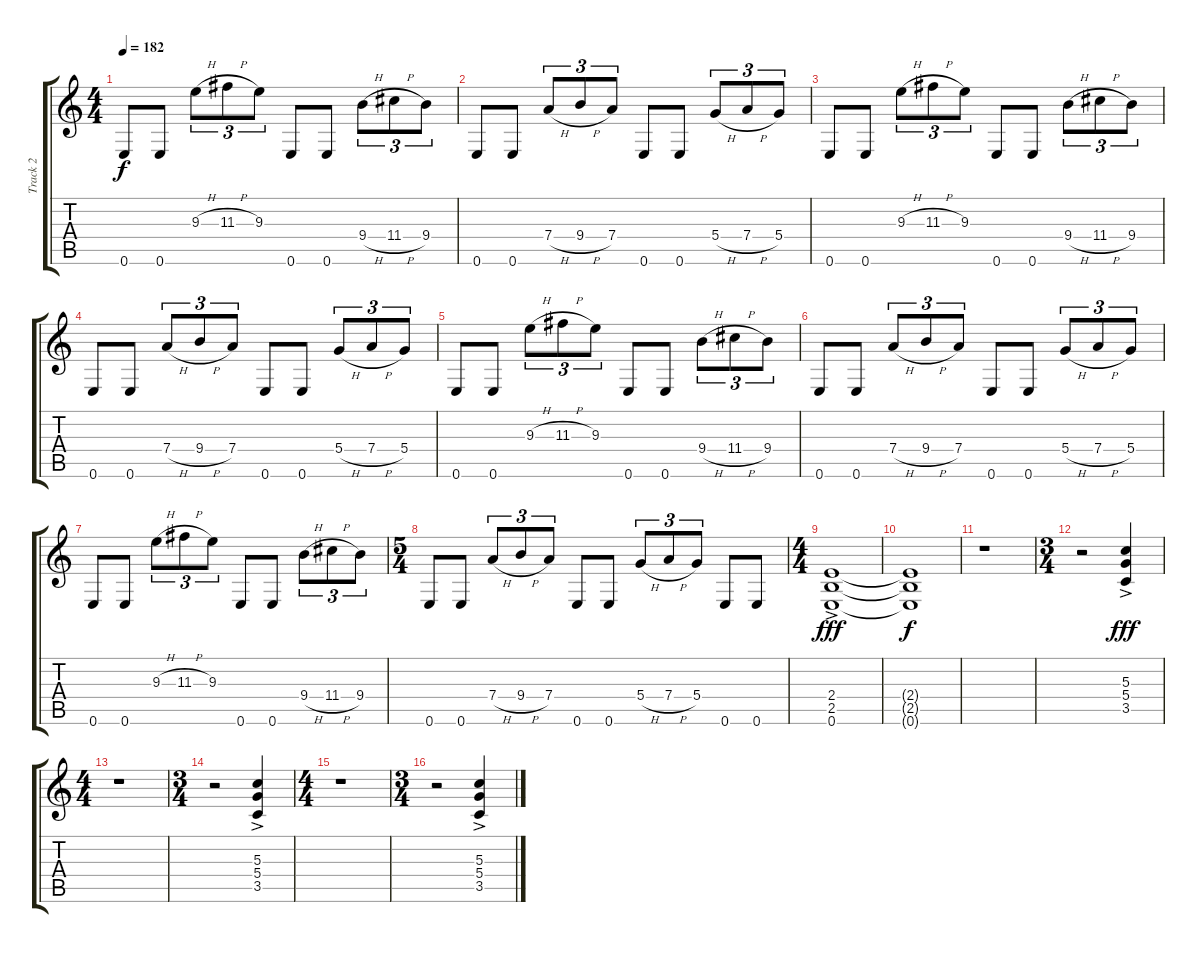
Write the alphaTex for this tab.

\track ("Track 2" "Track 2") {instrument distortionguitar}
\staff {score tabs}
\tuning (E4 B3 G3 D3 A2 E2) {hide}
\ts (4 4)
\tempo 182
\clef g2
\ks c
0.6.8{dy f} 0.6.8 9.3{h}.8{tu (3 2)} 11.3{h}.8{tu (3 2)} 9.3.8{tu (3 2)} 0.6.8 0.6.8 9.4{h}.8{tu (3 2)} 11.4{h}.8{tu (3 2)} 9.4.8{tu (3 2)} |
0.6.8 0.6.8 7.4{h}.8{tu (3 2)} 9.4{h}.8{tu (3 2)} 7.4.8{tu (3 2)} 0.6.8 0.6.8 5.4{h}.8{tu (3 2)} 7.4{h}.8{tu (3 2)} 5.4.8{tu (3 2)} |
0.6.8 0.6.8 9.3{h}.8{tu (3 2)} 11.3{h}.8{tu (3 2)} 9.3.8{tu (3 2)} 0.6.8 0.6.8 9.4{h}.8{tu (3 2)} 11.4{h}.8{tu (3 2)} 9.4.8{tu (3 2)} |
0.6.8 0.6.8 7.4{h}.8{tu (3 2)} 9.4{h}.8{tu (3 2)} 7.4.8{tu (3 2)} 0.6.8 0.6.8 5.4{h}.8{tu (3 2)} 7.4{h}.8{tu (3 2)} 5.4.8{tu (3 2)} |
0.6.8 0.6.8 9.3{h}.8{tu (3 2)} 11.3{h}.8{tu (3 2)} 9.3.8{tu (3 2)} 0.6.8 0.6.8 9.4{h}.8{tu (3 2)} 11.4{h}.8{tu (3 2)} 9.4.8{tu (3 2)} |
0.6.8 0.6.8 7.4{h}.8{tu (3 2)} 9.4{h}.8{tu (3 2)} 7.4.8{tu (3 2)} 0.6.8 0.6.8 5.4{h}.8{tu (3 2)} 7.4{h}.8{tu (3 2)} 5.4.8{tu (3 2)} |
0.6.8 0.6.8 9.3{h}.8{tu (3 2)} 11.3{h}.8{tu (3 2)} 9.3.8{tu (3 2)} 0.6.8 0.6.8 9.4{h}.8{tu (3 2)} 11.4{h}.8{tu (3 2)} 9.4.8{tu (3 2)} |
\ts (5 4)
0.6.8 0.6.8 7.4{h}.8{tu (3 2)} 9.4{h}.8{tu (3 2)} 7.4.8{tu (3 2)} 0.6.8 0.6.8 5.4{h}.8{tu (3 2)} 7.4{h}.8{tu (3 2)} 5.4.8{tu (3 2)} 0.6.8 0.6.8 |
\ts (4 4)
(2.4{ac} 2.5{ac} 0.6{ac}).1{dy fff} |
(2.4{t} 2.5{t} 0.6{t}).1{dy f} |
r.1 |
\ts (3 4)
r.2 (5.3{ac} 5.4{ac} 3.5{ac}).4{dy fff} |
\ts (4 4)
r.1 |
\ts (3 4)
r.2 (5.3{ac} 5.4{ac} 3.5{ac}).4 |
\ts (4 4)
r.1 |
\ts (3 4)
r.2 (5.3{ac} 5.4{ac} 3.5{ac}).4
